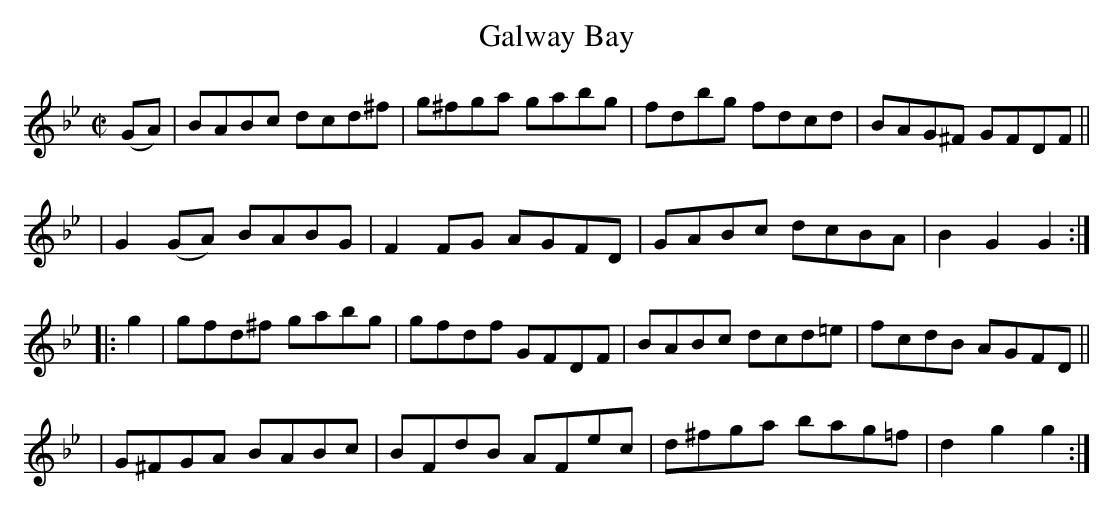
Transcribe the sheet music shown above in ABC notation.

X:1
T: Galway Bay
M: C|
L: 1/8
K: Gm
(GA) \
| BABc dcd^f | g^fga gabg | fdbg fdcd | BAG^F GFDF ||
| G2(GA) BABG | F2 FG AGFD | GABc dcBA | B2G2 G2 :|
|: g2 \
| gfd^f gabg | gfdf GFDF | BABc dcd=e | fcdB AGFD ||
| G^FGA BABc | BFdB AFec | d^fga bag=f | d2g2 g2 :|
